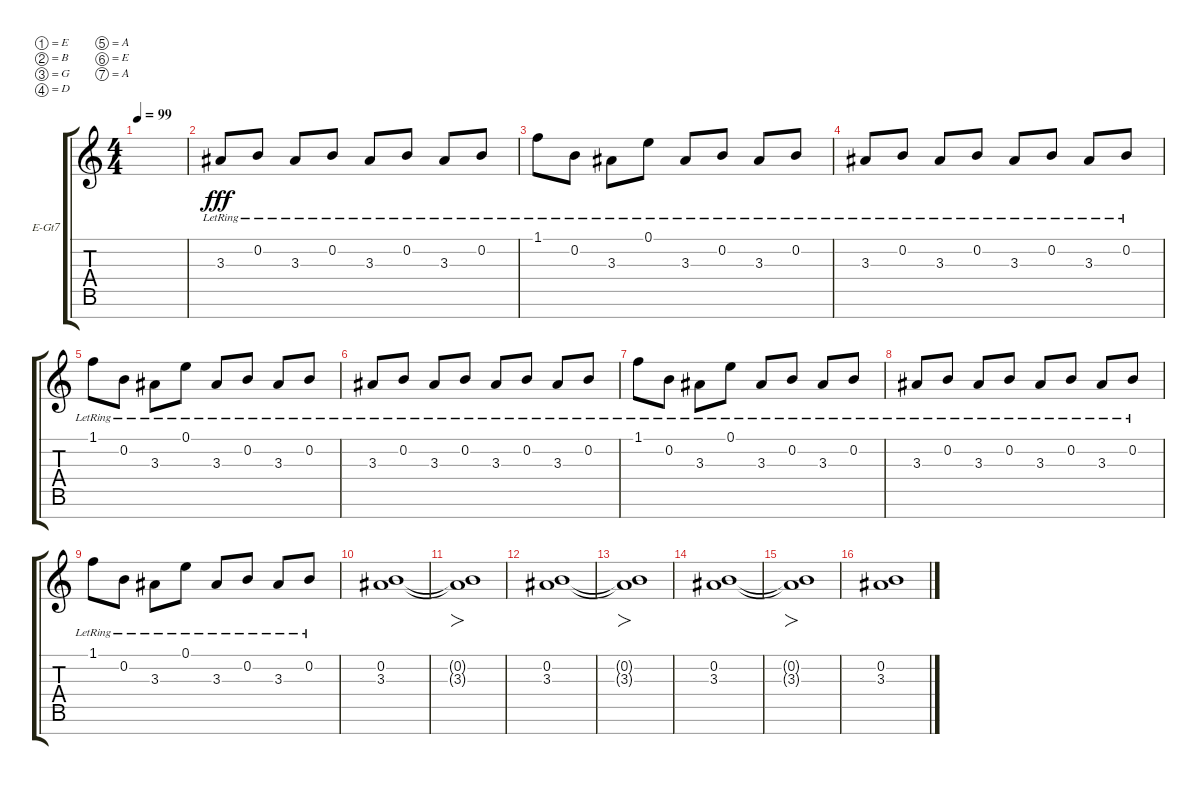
\defaultSystemsLayout 4
\bracketExtendMode groupsimilarinstruments
\firstSystemTrackNameOrientation horizontal
\otherSystemsTrackNameOrientation horizontal
\track ("Electric Guitar" "E-Gt7") {instrument electricguitarclean}
\staff {score tabs}
\tuning (E4 B3 G3 D3 A2 E2 A1)
\ts (4 4)
\tempo 99
\clef g2
\ks c
|
3.3{lr}.8{dy fff} 0.2{lr}.8 3.3{lr}.8 0.2{lr}.8 3.3{lr}.8 0.2{lr}.8 3.3{lr}.8 0.2{lr}.8 |
1.1{lr}.8 0.2{lr}.8 3.3{lr}.8 0.1{lr}.8 3.3{lr}.8 0.2{lr}.8 3.3{lr}.8 0.2{lr}.8 |
3.3{lr}.8 0.2{lr}.8 3.3{lr}.8 0.2{lr}.8 3.3{lr}.8 0.2{lr}.8 3.3{lr}.8 0.2{lr}.8 |
1.1{lr}.8 0.2{lr}.8 3.3{lr}.8 0.1{lr}.8 3.3{lr}.8 0.2{lr}.8 3.3{lr}.8 0.2{lr}.8 |
3.3{lr}.8 0.2{lr}.8 3.3{lr}.8 0.2{lr}.8 3.3{lr}.8 0.2{lr}.8 3.3{lr}.8 0.2{lr}.8 |
1.1{lr}.8 0.2{lr}.8 3.3{lr}.8 0.1{lr}.8 3.3{lr}.8 0.2{lr}.8 3.3{lr}.8 0.2{lr}.8 |
3.3{lr}.8 0.2{lr}.8 3.3{lr}.8 0.2{lr}.8 3.3{lr}.8 0.2{lr}.8 3.3{lr}.8 0.2{lr}.8 |
1.1{lr}.8 0.2{lr}.8 3.3{lr}.8 0.1{lr}.8 3.3{lr}.8 0.2{lr}.8 3.3{lr}.8 0.2{lr}.8 |
(3.3 0.2).1 |
(0.2{t} 3.3{t}).1{fo} |
(3.3 0.2).1 |
(0.2{t} 3.3{t}).1{fo} |
(3.3 0.2).1 |
(0.2{t} 3.3{t}).1{fo} |
(3.3 0.2).1
